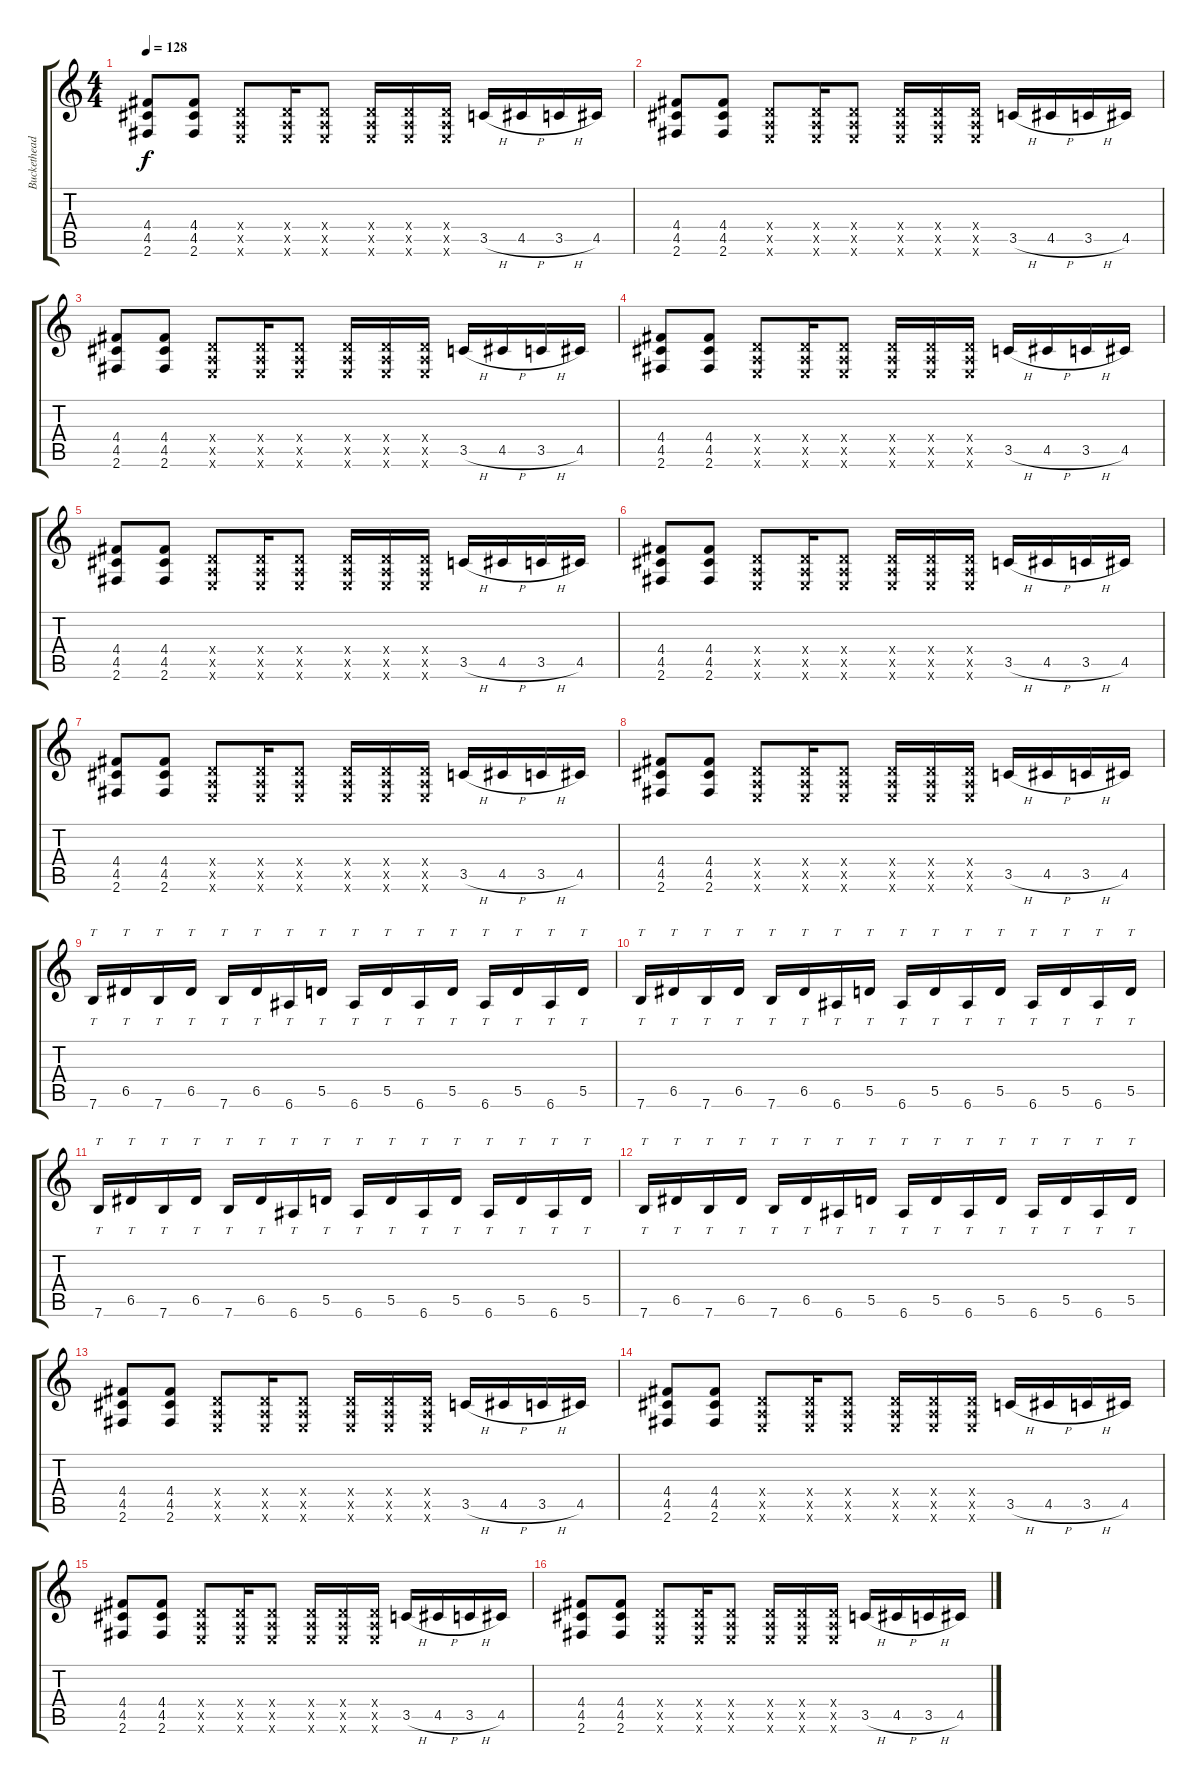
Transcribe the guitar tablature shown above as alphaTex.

\track ("Buckethead" "Buckethead") {instrument overdrivenguitar}
\staff {score tabs}
\tuning (E4 B3 G3 D3 A2 E2) {hide}
\ts (4 4)
\tempo 128
\clef g2
\ks c
(4.4 4.5 2.6).8{dy f} (4.4 4.5 2.6).8 (0.4{x} 0.5{x} 0.6{x}).8 (0.4{x} 0.5{x} 0.6{x}).16 (0.4{x} 0.5{x} 0.6{x}).8 (0.4{x} 0.5{x} 0.6{x}).16 (0.4{x} 0.5{x} 0.6{x}).16 (0.4{x} 0.5{x} 0.6{x}).16 3.5{h}.16 4.5{h}.16 3.5{h}.16 4.5.16 |
(4.4 4.5 2.6).8 (4.4 4.5 2.6).8 (0.4{x} 0.5{x} 0.6{x}).8 (0.4{x} 0.5{x} 0.6{x}).16 (0.4{x} 0.5{x} 0.6{x}).8 (0.4{x} 0.5{x} 0.6{x}).16 (0.4{x} 0.5{x} 0.6{x}).16 (0.4{x} 0.5{x} 0.6{x}).16 3.5{h}.16 4.5{h}.16 3.5{h}.16 4.5.16 |
(4.4 4.5 2.6).8 (4.4 4.5 2.6).8 (0.4{x} 0.5{x} 0.6{x}).8 (0.4{x} 0.5{x} 0.6{x}).16 (0.4{x} 0.5{x} 0.6{x}).8 (0.4{x} 0.5{x} 0.6{x}).16 (0.4{x} 0.5{x} 0.6{x}).16 (0.4{x} 0.5{x} 0.6{x}).16 3.5{h}.16 4.5{h}.16 3.5{h}.16 4.5.16 |
(4.4 4.5 2.6).8 (4.4 4.5 2.6).8 (0.4{x} 0.5{x} 0.6{x}).8 (0.4{x} 0.5{x} 0.6{x}).16 (0.4{x} 0.5{x} 0.6{x}).8 (0.4{x} 0.5{x} 0.6{x}).16 (0.4{x} 0.5{x} 0.6{x}).16 (0.4{x} 0.5{x} 0.6{x}).16 3.5{h}.16 4.5{h}.16 3.5{h}.16 4.5.16 |
(4.4 4.5 2.6).8 (4.4 4.5 2.6).8 (0.4{x} 0.5{x} 0.6{x}).8 (0.4{x} 0.5{x} 0.6{x}).16 (0.4{x} 0.5{x} 0.6{x}).8 (0.4{x} 0.5{x} 0.6{x}).16 (0.4{x} 0.5{x} 0.6{x}).16 (0.4{x} 0.5{x} 0.6{x}).16 3.5{h}.16 4.5{h}.16 3.5{h}.16 4.5.16 |
(4.4 4.5 2.6).8 (4.4 4.5 2.6).8 (0.4{x} 0.5{x} 0.6{x}).8 (0.4{x} 0.5{x} 0.6{x}).16 (0.4{x} 0.5{x} 0.6{x}).8 (0.4{x} 0.5{x} 0.6{x}).16 (0.4{x} 0.5{x} 0.6{x}).16 (0.4{x} 0.5{x} 0.6{x}).16 3.5{h}.16 4.5{h}.16 3.5{h}.16 4.5.16 |
(4.4 4.5 2.6).8 (4.4 4.5 2.6).8 (0.4{x} 0.5{x} 0.6{x}).8 (0.4{x} 0.5{x} 0.6{x}).16 (0.4{x} 0.5{x} 0.6{x}).8 (0.4{x} 0.5{x} 0.6{x}).16 (0.4{x} 0.5{x} 0.6{x}).16 (0.4{x} 0.5{x} 0.6{x}).16 3.5{h}.16 4.5{h}.16 3.5{h}.16 4.5.16 |
(4.4 4.5 2.6).8 (4.4 4.5 2.6).8 (0.4{x} 0.5{x} 0.6{x}).8 (0.4{x} 0.5{x} 0.6{x}).16 (0.4{x} 0.5{x} 0.6{x}).8 (0.4{x} 0.5{x} 0.6{x}).16 (0.4{x} 0.5{x} 0.6{x}).16 (0.4{x} 0.5{x} 0.6{x}).16 3.5{h}.16 4.5{h}.16 3.5{h}.16 4.5.16 |
7.6.16{tt} 6.5.16{tt} 7.6.16{tt} 6.5.16{tt} 7.6.16{tt} 6.5.16{tt} 6.6.16{tt} 5.5.16{tt} 6.6.16{tt} 5.5.16{tt} 6.6.16{tt} 5.5.16{tt} 6.6.16{tt} 5.5.16{tt} 6.6.16{tt} 5.5.16{tt} |
7.6.16{tt} 6.5.16{tt} 7.6.16{tt} 6.5.16{tt} 7.6.16{tt} 6.5.16{tt} 6.6.16{tt} 5.5.16{tt} 6.6.16{tt} 5.5.16{tt} 6.6.16{tt} 5.5.16{tt} 6.6.16{tt} 5.5.16{tt} 6.6.16{tt} 5.5.16{tt} |
7.6.16{tt} 6.5.16{tt} 7.6.16{tt} 6.5.16{tt} 7.6.16{tt} 6.5.16{tt} 6.6.16{tt} 5.5.16{tt} 6.6.16{tt} 5.5.16{tt} 6.6.16{tt} 5.5.16{tt} 6.6.16{tt} 5.5.16{tt} 6.6.16{tt} 5.5.16{tt} |
7.6.16{tt} 6.5.16{tt} 7.6.16{tt} 6.5.16{tt} 7.6.16{tt} 6.5.16{tt} 6.6.16{tt} 5.5.16{tt} 6.6.16{tt} 5.5.16{tt} 6.6.16{tt} 5.5.16{tt} 6.6.16{tt} 5.5.16{tt} 6.6.16{tt} 5.5.16{tt} |
(4.4 4.5 2.6).8 (4.4 4.5 2.6).8 (0.4{x} 0.5{x} 0.6{x}).8 (0.4{x} 0.5{x} 0.6{x}).16 (0.4{x} 0.5{x} 0.6{x}).8 (0.4{x} 0.5{x} 0.6{x}).16 (0.4{x} 0.5{x} 0.6{x}).16 (0.4{x} 0.5{x} 0.6{x}).16 3.5{h}.16 4.5{h}.16 3.5{h}.16 4.5.16 |
(4.4 4.5 2.6).8 (4.4 4.5 2.6).8 (0.4{x} 0.5{x} 0.6{x}).8 (0.4{x} 0.5{x} 0.6{x}).16 (0.4{x} 0.5{x} 0.6{x}).8 (0.4{x} 0.5{x} 0.6{x}).16 (0.4{x} 0.5{x} 0.6{x}).16 (0.4{x} 0.5{x} 0.6{x}).16 3.5{h}.16 4.5{h}.16 3.5{h}.16 4.5.16 |
(4.4 4.5 2.6).8 (4.4 4.5 2.6).8 (0.4{x} 0.5{x} 0.6{x}).8 (0.4{x} 0.5{x} 0.6{x}).16 (0.4{x} 0.5{x} 0.6{x}).8 (0.4{x} 0.5{x} 0.6{x}).16 (0.4{x} 0.5{x} 0.6{x}).16 (0.4{x} 0.5{x} 0.6{x}).16 3.5{h}.16 4.5{h}.16 3.5{h}.16 4.5.16 |
(4.4 4.5 2.6).8 (4.4 4.5 2.6).8 (0.4{x} 0.5{x} 0.6{x}).8 (0.4{x} 0.5{x} 0.6{x}).16 (0.4{x} 0.5{x} 0.6{x}).8 (0.4{x} 0.5{x} 0.6{x}).16 (0.4{x} 0.5{x} 0.6{x}).16 (0.4{x} 0.5{x} 0.6{x}).16 3.5{h}.16 4.5{h}.16 3.5{h}.16 4.5.16
